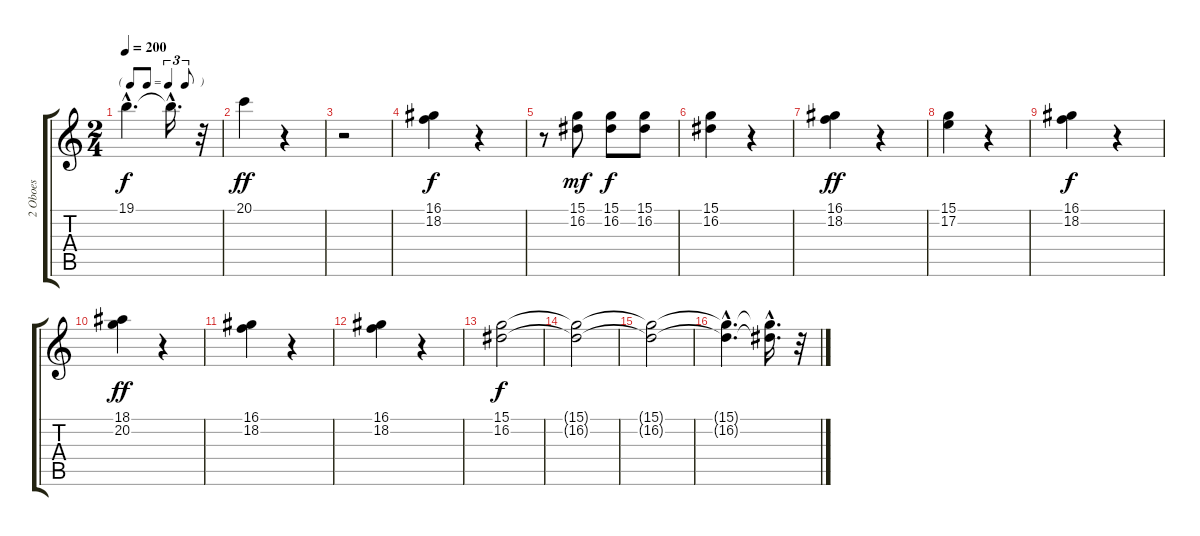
\track ("2 Oboes" "2 Oboes") {instrument oboe}
\staff {score tabs}
\tuning (E4 B3 G3 D3 A2 E2) {hide}
\ts (2 4)
\tf triplet8th
\tempo 200
\clef g2
\ks c
19.1{hac t}.4{d dy f} 19.1{hac t}.16{d} r.32 |
20.1.4{dy ff} r.4 |
r.2 |
(16.1 18.2).4{dy f} r.4 |
r.8 (15.1 16.2).8{dy mf} (15.1 16.2).8{dy f} (15.1 16.2).8 |
(15.1 16.2).4 r.4 |
(16.1 18.2).4{dy ff} r.4 |
(15.1 17.2).4 r.4 |
(16.1 18.2).4{dy f} r.4 |
(18.1 20.2).4{dy ff} r.4 |
(16.1 18.2).4 r.4 |
(16.1 18.2).4 r.4 |
(15.1 16.2).2{dy f} |
(15.1{t} 16.2{t}).2 |
(15.1{t} 16.2{t}).2 |
(15.1{hac t} 16.2{hac t}).4{d} (15.1{hac t} 16.2{hac t}).16{d} r.32
